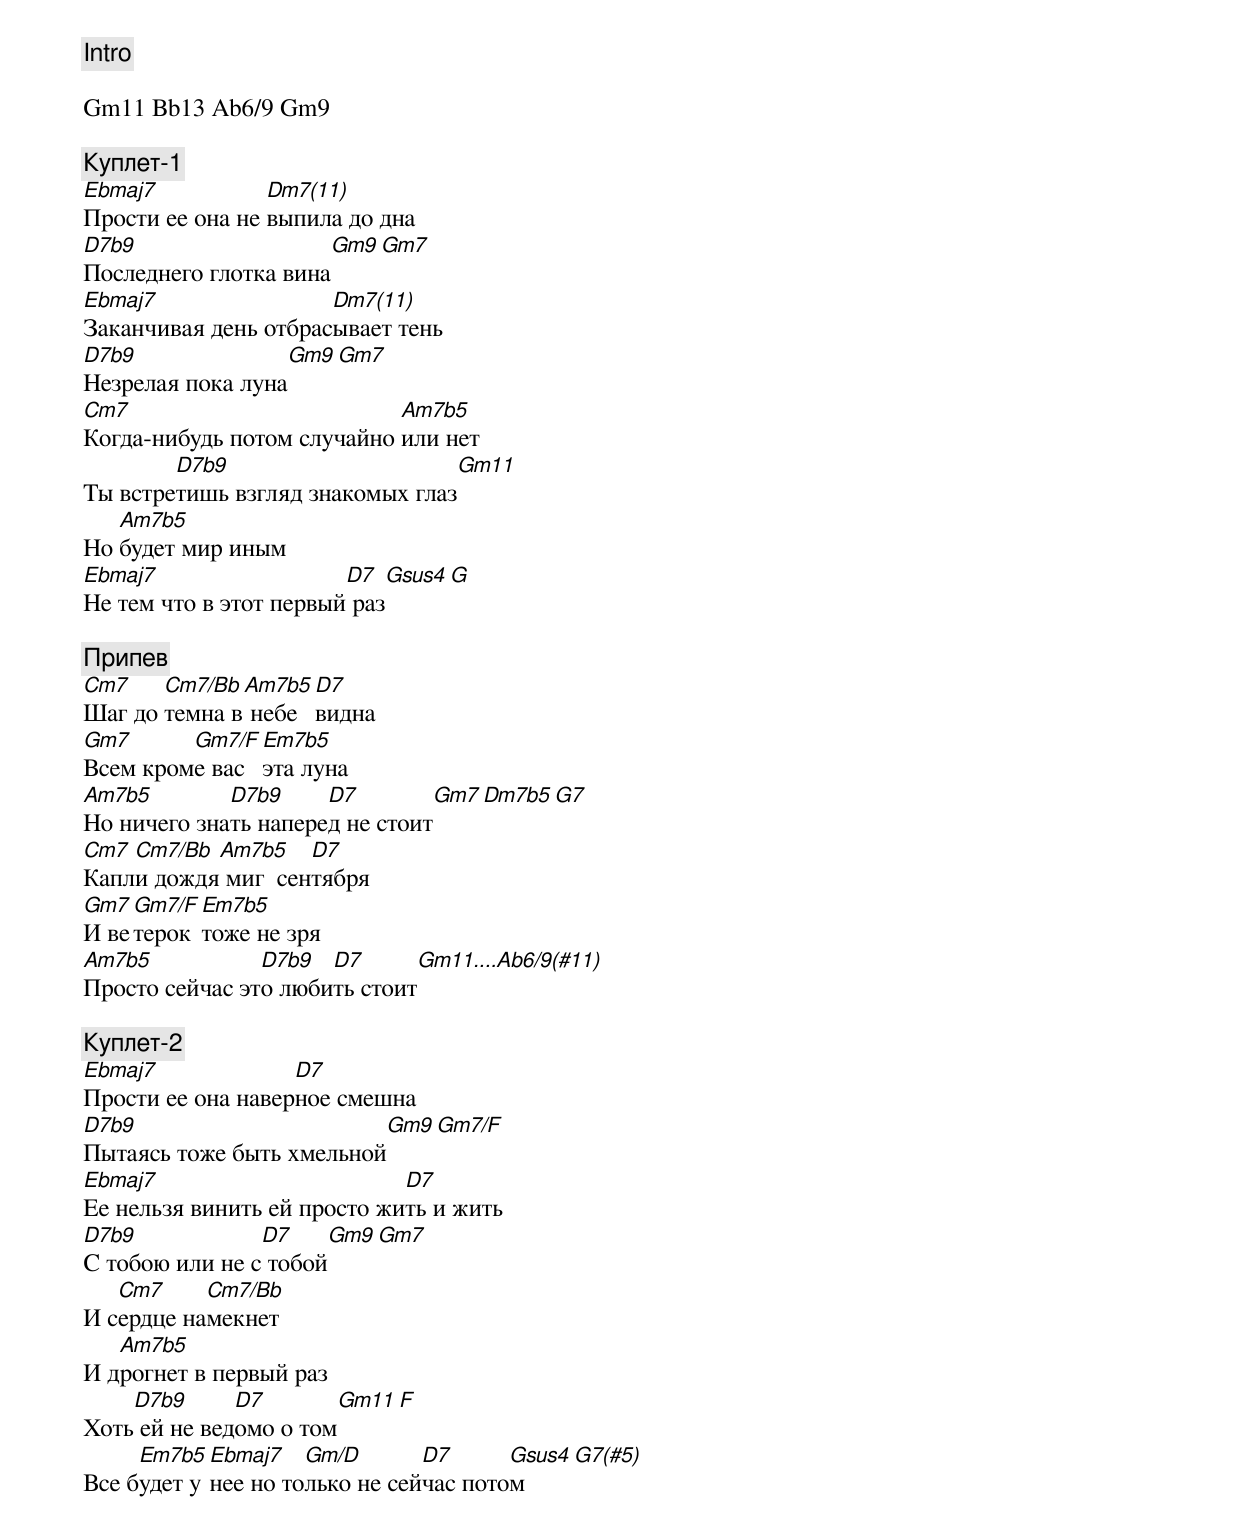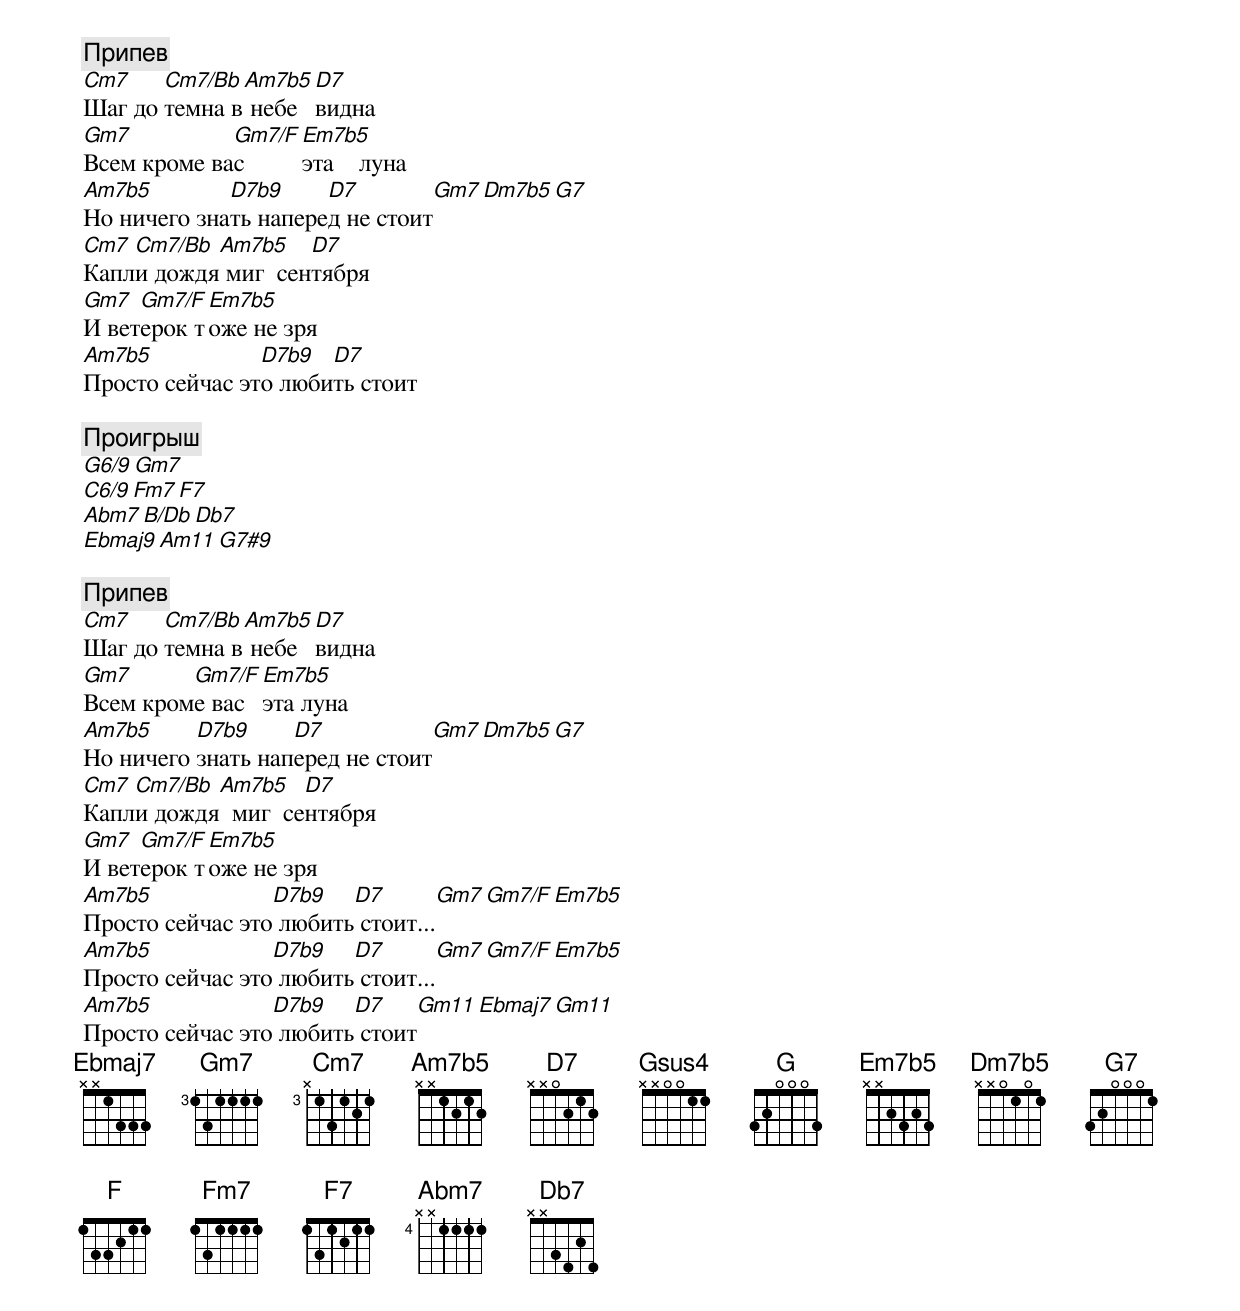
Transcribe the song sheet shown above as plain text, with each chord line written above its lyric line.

[Intro]

Gm11 Bb13 Ab6/9 Gm9

[Куплет-1]
Ebmaj7           Dm7(11)
Прости ее она не выпила до дна
D7b9                      Gm9 Gm7
Последнего глотка вина
Ebmaj7                Dm7(11)
Заканчивая день отбрасывает тень
D7b9               Gm9 Gm7
Незрелая пока луна
Cm7                         Am7b5
Когда-нибудь потом случайно или нет
        D7b9                               Gm11
Ты встретишь взгляд знакомых глаз
   Am7b5
Но будет мир иным
Ebmaj7                  D7       Gsus4 G
Не тем что в этот первый раз

[Припев]
Cm7    Cm7/Bb Am7b5 D7
Шаг до темна в небе видна
Gm7      Gm7/F Em7b5
Всем кроме вас эта луна
Am7b5        D7b9     D7         Gm7 Dm7b5 G7
Но ничего знать наперед не стоит
Cm7 Cm7/Bb Am7b5    D7
Капли дождя миг  сентября
Gm7 Gm7/F Em7b5
И ветерок тоже не зря
Am7b5           D7b9  D7       Gm11....Ab6/9(#11)
Просто сейчас это любить стоит

[Куплет-2]
Ebmaj7             D7
Прости ее она наверное смешна
D7b9                            Gm9 Gm7/F
Пытаясь тоже быть хмельной
Ebmaj7                       D7
Ее нельзя винить ей просто жить и жить
D7b9            D7      Gm9 Gm7
С тобою или не с тобой
   Cm7     Cm7/Bb
И сердце намекнет
   Am7b5
И дрогнет в первый раз
    D7b9      D7         Gm11  F
Хоть ей не ведомо о том
     Em7b5  Ebmaj7   Gm/D       D7      Gsus4 G7(#5)
Все будет у нее но только не сейчас потом

[Припев]
Cm7    Cm7/Bb Am7b5 D7
Шаг до темна в небе видна
Gm7          Gm7/F Em7b5
Всем кроме вас     эта    луна
Am7b5        D7b9     D7        Gm7 Dm7b5 G7
Но ничего знать наперед не стоит
Cm7 Cm7/Bb Am7b5    D7
Капли дождя миг  сентября
Gm7  Gm7/F Em7b5
И ветерок тоже не зря
Am7b5           D7b9  D7
Просто сейчас это любить стоит

[Проигрыш]
G6/9 Gm7
C6/9 Fm7 F7
Abm7 B/Db Db7
Ebmaj9 Am11 G7#9

[Припев]
Cm7    Cm7/Bb Am7b5 D7
Шаг до темна в небе видна
Gm7      Gm7/F Em7b5
Всем кроме вас эта луна
Am7b5     D7b9     D7            Gm7 Dm7b5 G7
Но ничего знать наперед не стоит
Cm7 Cm7/Bb Am7b5    D7
Капли дождя  миг  сентября
Gm7  Gm7/F Em7b5
И ветерок тоже не зря
Am7b5            D7b9   D7         Gm7 Gm7/F Em7b5
Просто сейчас это любить стоит...
Am7b5            D7b9   D7         Gm7 Gm7/F Em7b5
Просто сейчас это любить стоит...
Am7b5            D7b9   D7         Gm11 Ebmaj7 Gm11
Просто сейчас это любить стоит
